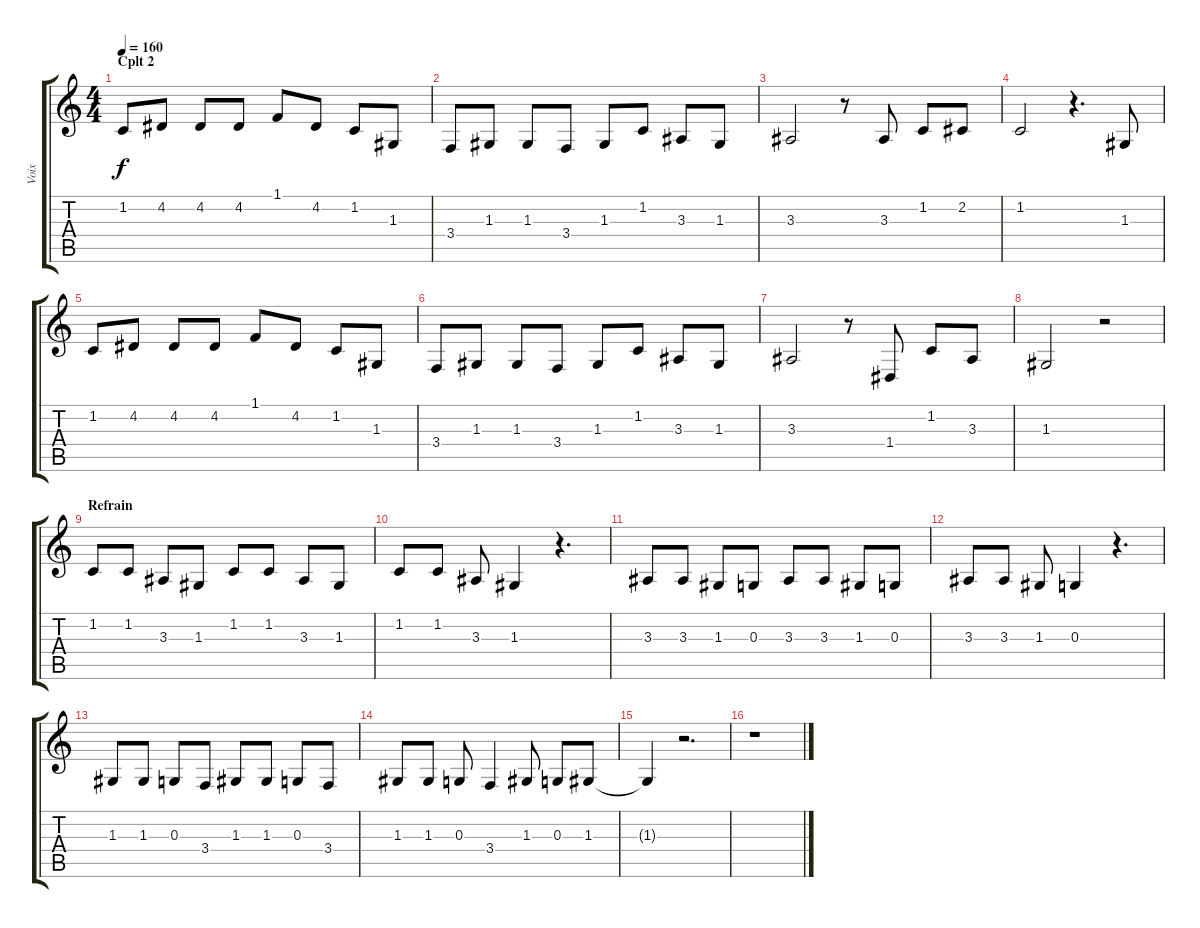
\track ("Voix" "Voix") {instrument clarinet}
\staff {score tabs}
\tuning (E4 B3 G3 D3 A2 E2) {hide}
\ts (4 4)
\section ("" "Cplt 2")
\tempo 160
\clef g2
\ks c
1.2.8{dy f} 4.2.8 4.2.8 4.2.8 1.1.8 4.2.8 1.2.8 1.3.8 |
3.4.8 1.3.8 1.3.8 3.4.8 1.3.8 1.2.8 3.3.8 1.3.8 |
3.3.2 r.8 3.3.8 1.2.8 2.2.8 |
1.2.2 r.4{d} 1.3.8 |
1.2.8 4.2.8 4.2.8 4.2.8 1.1.8 4.2.8 1.2.8 1.3.8 |
3.4.8 1.3.8 1.3.8 3.4.8 1.3.8 1.2.8 3.3.8 1.3.8 |
3.3.2 r.8 1.4.8 1.2.8 3.3.8 |
1.3.2 r.2 |
\section ("" "Refrain")
1.2.8 1.2.8 3.3.8 1.3.8 1.2.8 1.2.8 3.3.8 1.3.8 |
1.2.8 1.2.8 3.3.8 1.3.4 r.4{d} |
3.3.8 3.3.8 1.3.8 0.3.8 3.3.8 3.3.8 1.3.8 0.3.8 |
3.3.8 3.3.8 1.3.8 0.3.4 r.4{d} |
1.3.8 1.3.8 0.3.8 3.4.8 1.3.8 1.3.8 0.3.8 3.4.8 |
1.3.8 1.3.8 0.3.8 3.4.4 1.3.8 0.3.8 1.3.8 |
1.3{t}.4 r.2{d} |
r.1
